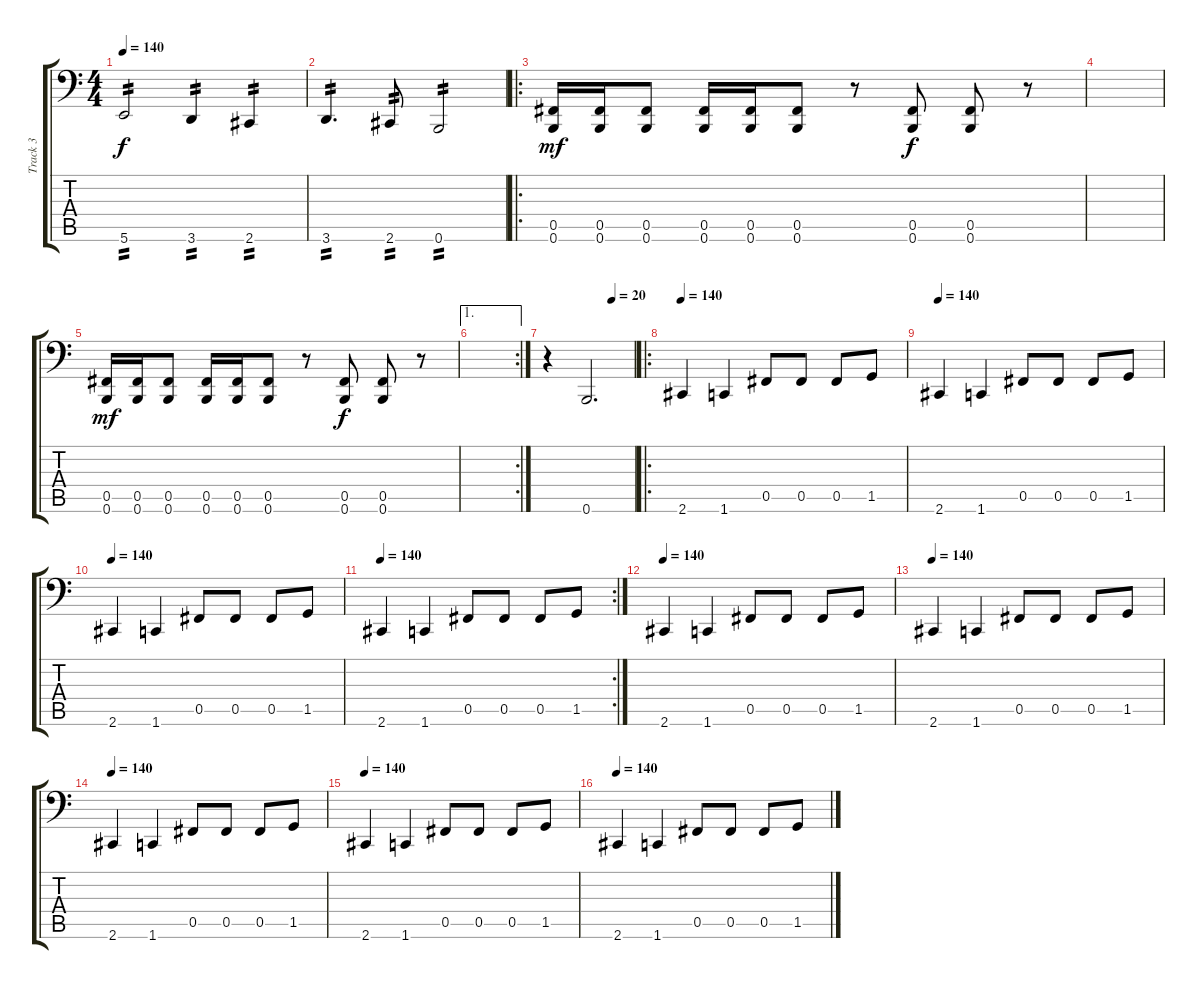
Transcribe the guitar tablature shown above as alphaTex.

\track ("Track 3" "Track 3") {instrument electricbasspick}
\staff {score tabs}
\tuning (Db3 Ab2 E2 B1 Gb1 B0) {hide}
\ts (4 4)
\tempo 140
\clef f4
\ks c
5.6.2{tp 2 dy f} 3.6.4{tp 2} 2.6.4{tp 2} |
3.6.4{d tp 2} 2.6.8{tp 2} 0.6.2{tp 2} |
\ro
(0.5 0.6).16{dy mf} (0.5 0.6).16 (0.5 0.6).8 (0.5 0.6).16 (0.5 0.6).16 (0.5 0.6).8 r.8 (0.5 0.6).8{dy f} (0.5 0.6).8 r.8 |
|
(0.5 0.6).16{dy mf} (0.5 0.6).16 (0.5 0.6).8 (0.5 0.6).16 (0.5 0.6).16 (0.5 0.6).8 r.8 (0.5 0.6).8{dy f} (0.5 0.6).8 r.8 |
\ae 1
\rc 2
|
\tempo (20 0.75)
r.4 0.6.2{d} |
\ro
\tempo 140
2.6.4 1.6.4 0.5.8 0.5.8 0.5.8 1.5.8 |
\tempo 140
2.6.4 1.6.4 0.5.8 0.5.8 0.5.8 1.5.8 |
\tempo 140
2.6.4 1.6.4 0.5.8 0.5.8 0.5.8 1.5.8 |
\rc 2
\tempo 140
2.6.4 1.6.4 0.5.8 0.5.8 0.5.8 1.5.8 |
\tempo 140
2.6.4 1.6.4 0.5.8 0.5.8 0.5.8 1.5.8 |
\tempo 140
2.6.4 1.6.4 0.5.8 0.5.8 0.5.8 1.5.8 |
\tempo 140
2.6.4 1.6.4 0.5.8 0.5.8 0.5.8 1.5.8 |
\tempo 140
2.6.4 1.6.4 0.5.8 0.5.8 0.5.8 1.5.8 |
\tempo 140
2.6.4 1.6.4 0.5.8 0.5.8 0.5.8 1.5.8
